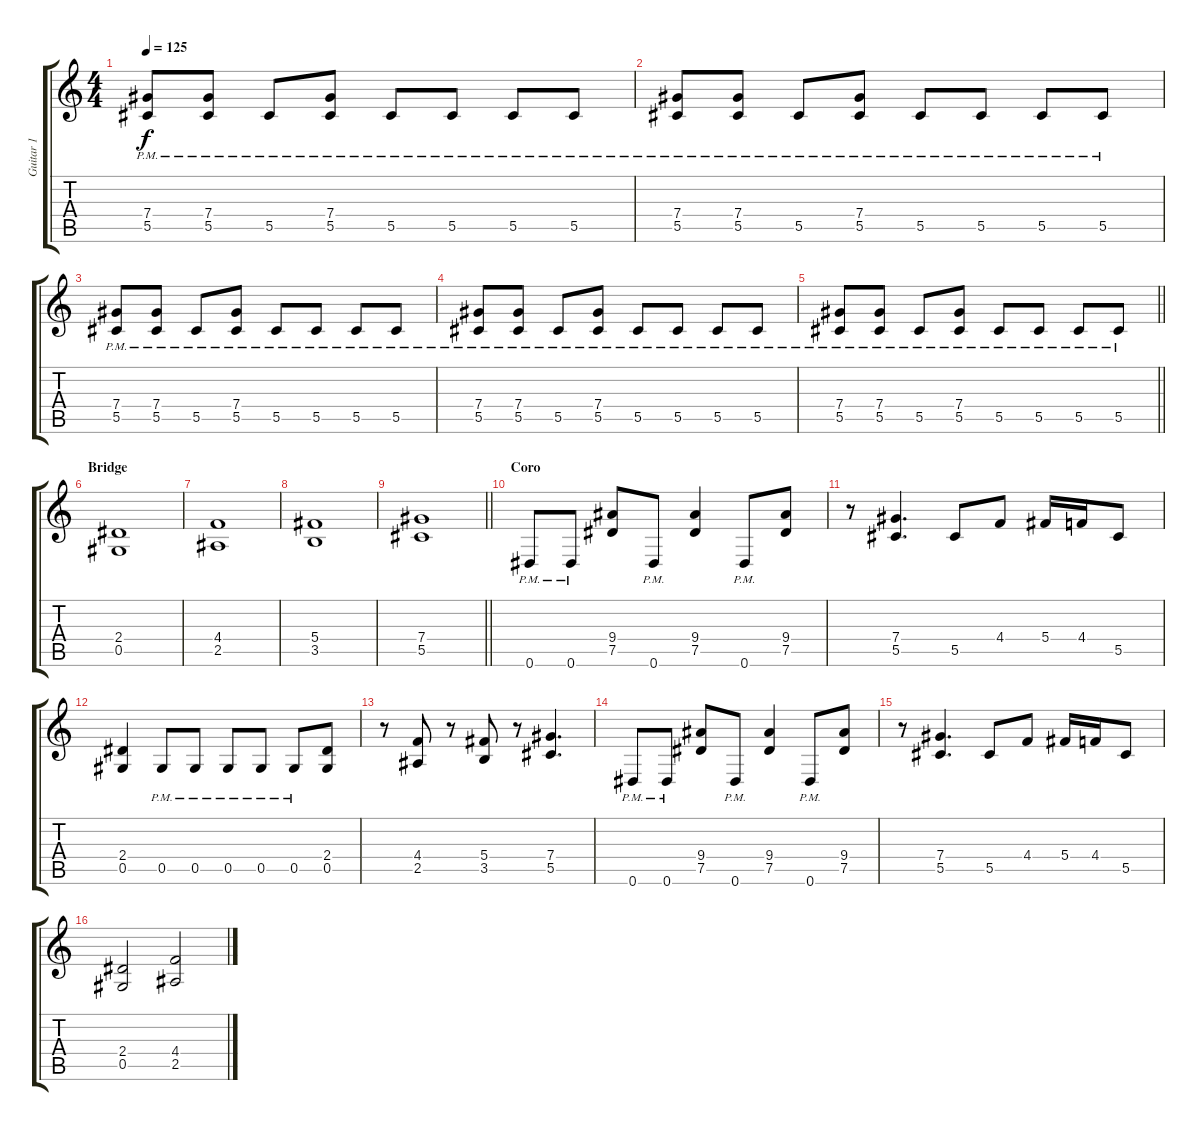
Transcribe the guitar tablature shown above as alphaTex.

\track ("Guitar 1" "Guitar 1") {instrument overdrivenguitar}
\staff {score tabs}
\tuning (Eb4 Bb3 Gb3 Db3 Ab2 Eb2) {hide}
\ts (4 4)
\tempo 125
\clef g2
\ks c
(7.4{pm} 5.5{pm}).8{dy f} (7.4{pm} 5.5{pm}).8 5.5{pm}.8 (7.4{pm} 5.5{pm}).8 5.5{pm}.8 5.5{pm}.8 5.5{pm}.8 5.5{pm}.8 |
(7.4{pm} 5.5{pm}).8 (7.4{pm} 5.5{pm}).8 5.5{pm}.8 (7.4{pm} 5.5{pm}).8 5.5{pm}.8 5.5{pm}.8 5.5{pm}.8 5.5{pm}.8 |
(7.4{pm} 5.5{pm}).8 (7.4{pm} 5.5{pm}).8 5.5{pm}.8 (7.4{pm} 5.5{pm}).8 5.5{pm}.8 5.5{pm}.8 5.5{pm}.8 5.5{pm}.8 |
(7.4{pm} 5.5{pm}).8 (7.4{pm} 5.5{pm}).8 5.5{pm}.8 (7.4{pm} 5.5{pm}).8 5.5{pm}.8 5.5{pm}.8 5.5{pm}.8 5.5{pm}.8 |
\barLineRight lightlight
(7.4{pm} 5.5{pm}).8 (7.4{pm} 5.5{pm}).8 5.5{pm}.8 (7.4{pm} 5.5{pm}).8 5.5{pm}.8 5.5{pm}.8 5.5{pm}.8 5.5{pm}.8 |
\section ("" "Bridge")
(2.4 0.5).1 |
(4.4 2.5).1 |
(5.4 3.5).1 |
\barLineRight lightlight
(7.4 5.5).1 |
\section ("" "Coro")
0.6{pm}.8 0.6{pm}.8 (9.4 7.5).8 0.6{pm}.8 (9.4 7.5).4 0.6{pm}.8 (9.4 7.5).8 |
r.8 (7.4 5.5).4{d} 5.5.8 4.4.8 5.4.16 4.4.16 5.5.8 |
(2.4 0.5).4 0.5{pm}.8 0.5{pm}.8 0.5{pm}.8 0.5{pm}.8 0.5{pm}.8 (2.4 0.5).8 |
r.8 (4.4 2.5).8 r.8 (5.4 3.5).8 r.8 (7.4 5.5).4{d} |
0.6{pm}.8 0.6{pm}.8 (9.4 7.5).8 0.6{pm}.8 (9.4 7.5).4 0.6{pm}.8 (9.4 7.5).8 |
r.8 (7.4 5.5).4{d} 5.5.8 4.4.8 5.4.16 4.4.16 5.5.8 |
(2.4 0.5).2 (4.4 2.5).2
